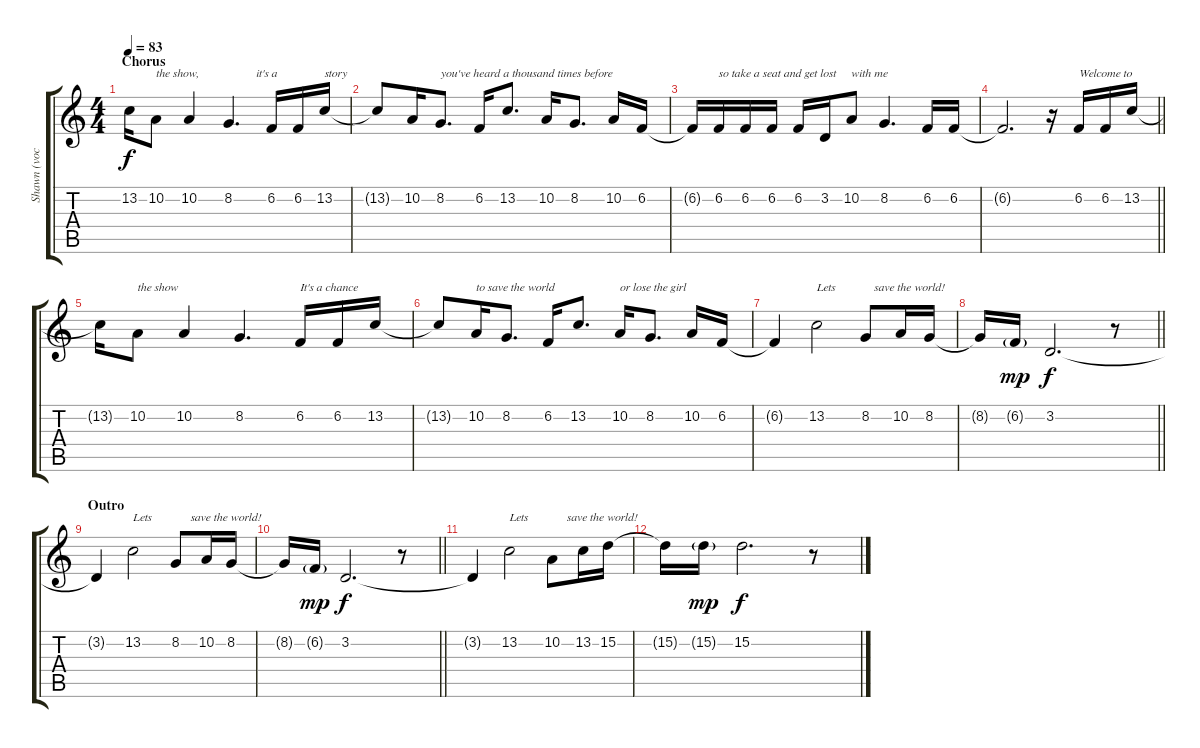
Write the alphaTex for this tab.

\track ("Shawn (vocals)" "Shawn (voc") {instrument clarinet}
\staff {score tabs}
\tuning (E4 B3 G3 D3 A2 E2) {hide}
\ts (4 4)
\section ("" "Chorus")
\tempo 83
\clef g2
\ks c
13.2{t}.16{dy f} 10.2.8{txt "the show,                   it's a"} 10.2.4 8.2.4{d} 6.2.16 6.2.16 13.2.16{txt "story"} |
13.2{t}.8 10.2.16 8.2.8{d txt "you've heard a thousand times before"} 6.2.16 13.2.8{d} 10.2.16 8.2.8{d} 10.2.16 6.2.16 |
6.2{t}.16 6.2.16{txt "so take a seat and get lost     with me"} 6.2.16 6.2.16 6.2.16 3.2.16 10.2.8 8.2.4{d} 6.2.16 6.2.16 |
\barLineRight lightlight
6.2{t}.2{d} r.16 6.2.16{txt "Welcome to"} 6.2.16 13.2.16 |
13.2{t}.16 10.2.8{txt "the show"} 10.2.4 8.2.4{d} 6.2.16{txt "It's a chance "} 6.2.16 13.2.16 |
13.2{t}.8 10.2.16{txt "to save the world"} 8.2.8{d} 6.2.16 13.2.8{d} 10.2.16{txt "or lose the girl"} 8.2.8{d} 10.2.16 6.2.16 |
6.2{t}.4 13.2.2{txt "Lets             save the world!"} 8.2.8 10.2.16 8.2.16 |
\barLineRight lightlight
8.2{t}.16 6.2{g}.16{dy mp} 3.2.2{d dy f} r.8 |
\section ("" "Outro")
3.2{t}.4 13.2.2{txt "Lets             save the world!"} 8.2.8 10.2.16 8.2.16 |
\barLineRight lightlight
8.2{t}.16 6.2{g}.16{dy mp} 3.2.2{d dy f} r.8 |
3.2{t}.4 13.2.2{txt "Lets             save the world!"} 10.2.8 13.2.16 15.2.16 |
15.2{t}.16 15.2{g}.16{dy mp} 15.2.2{d dy f} r.8
